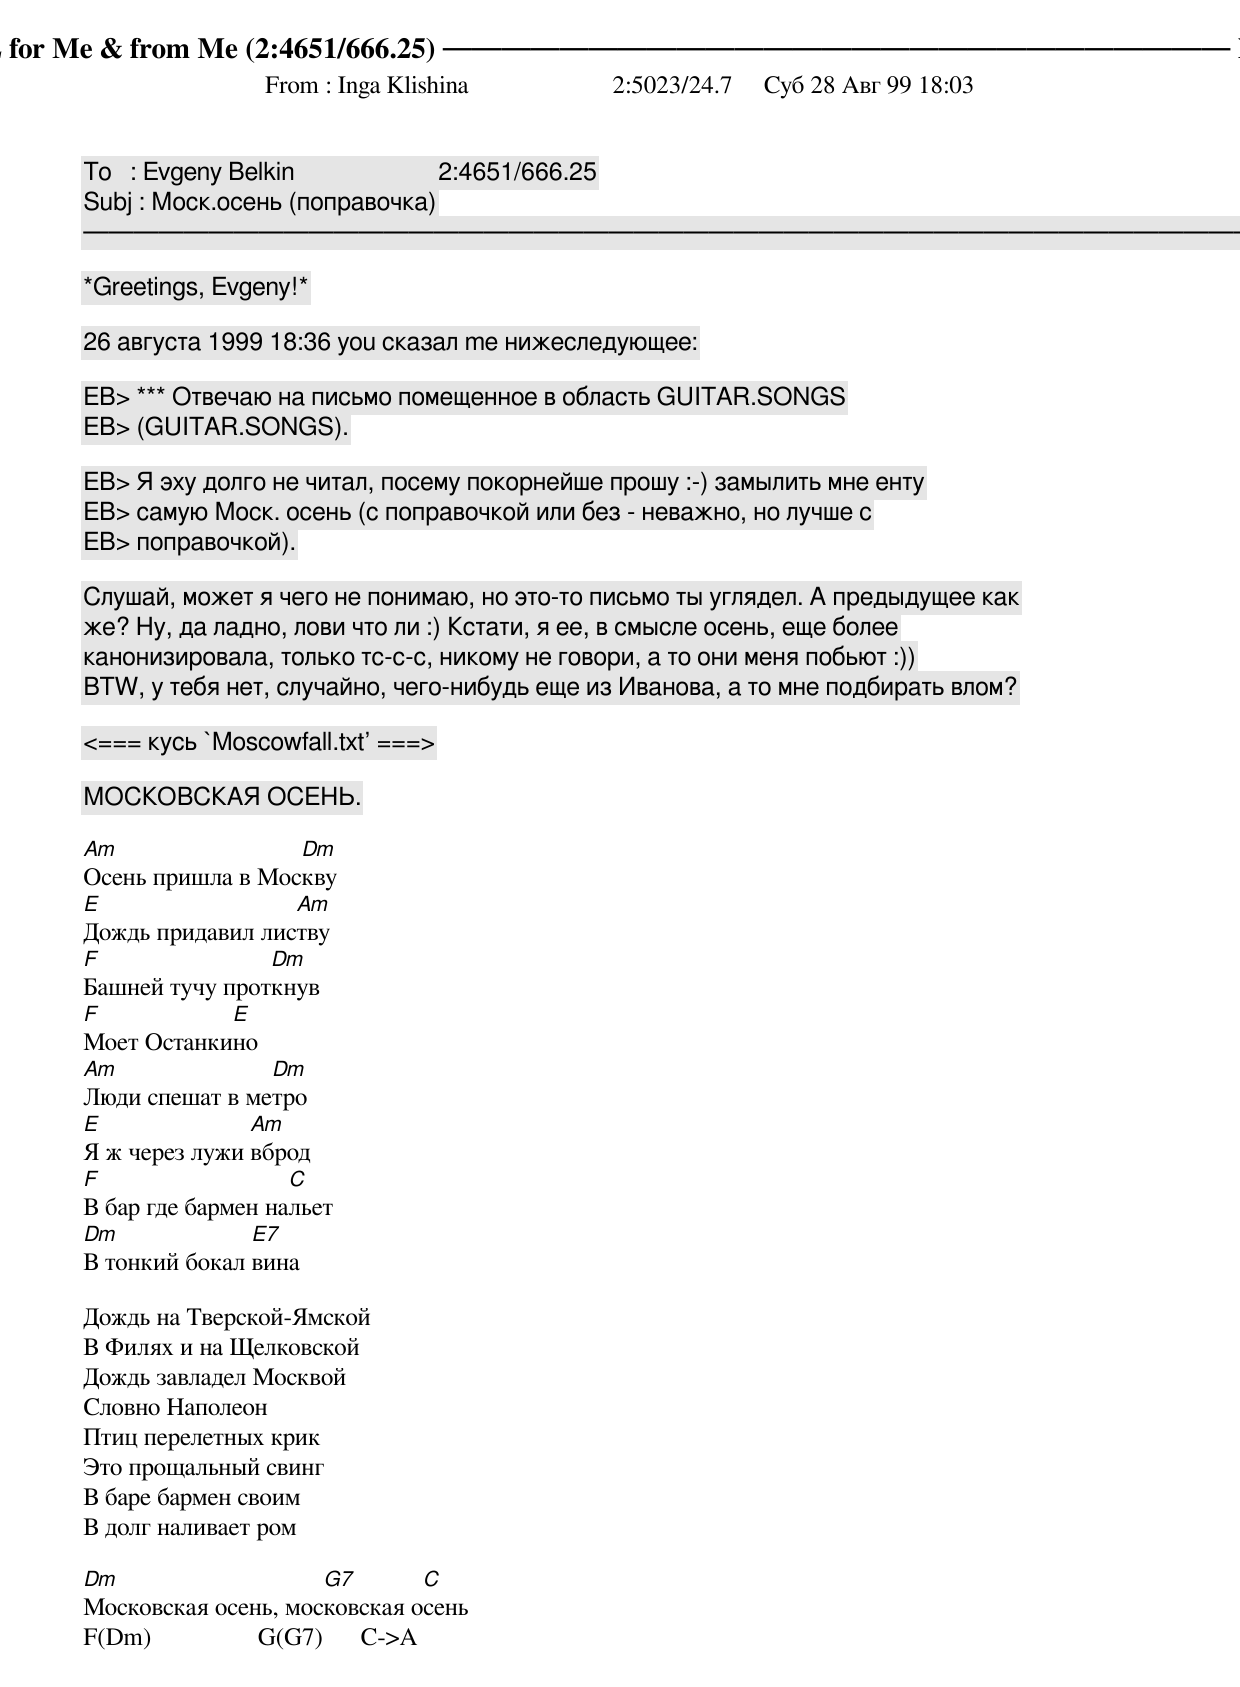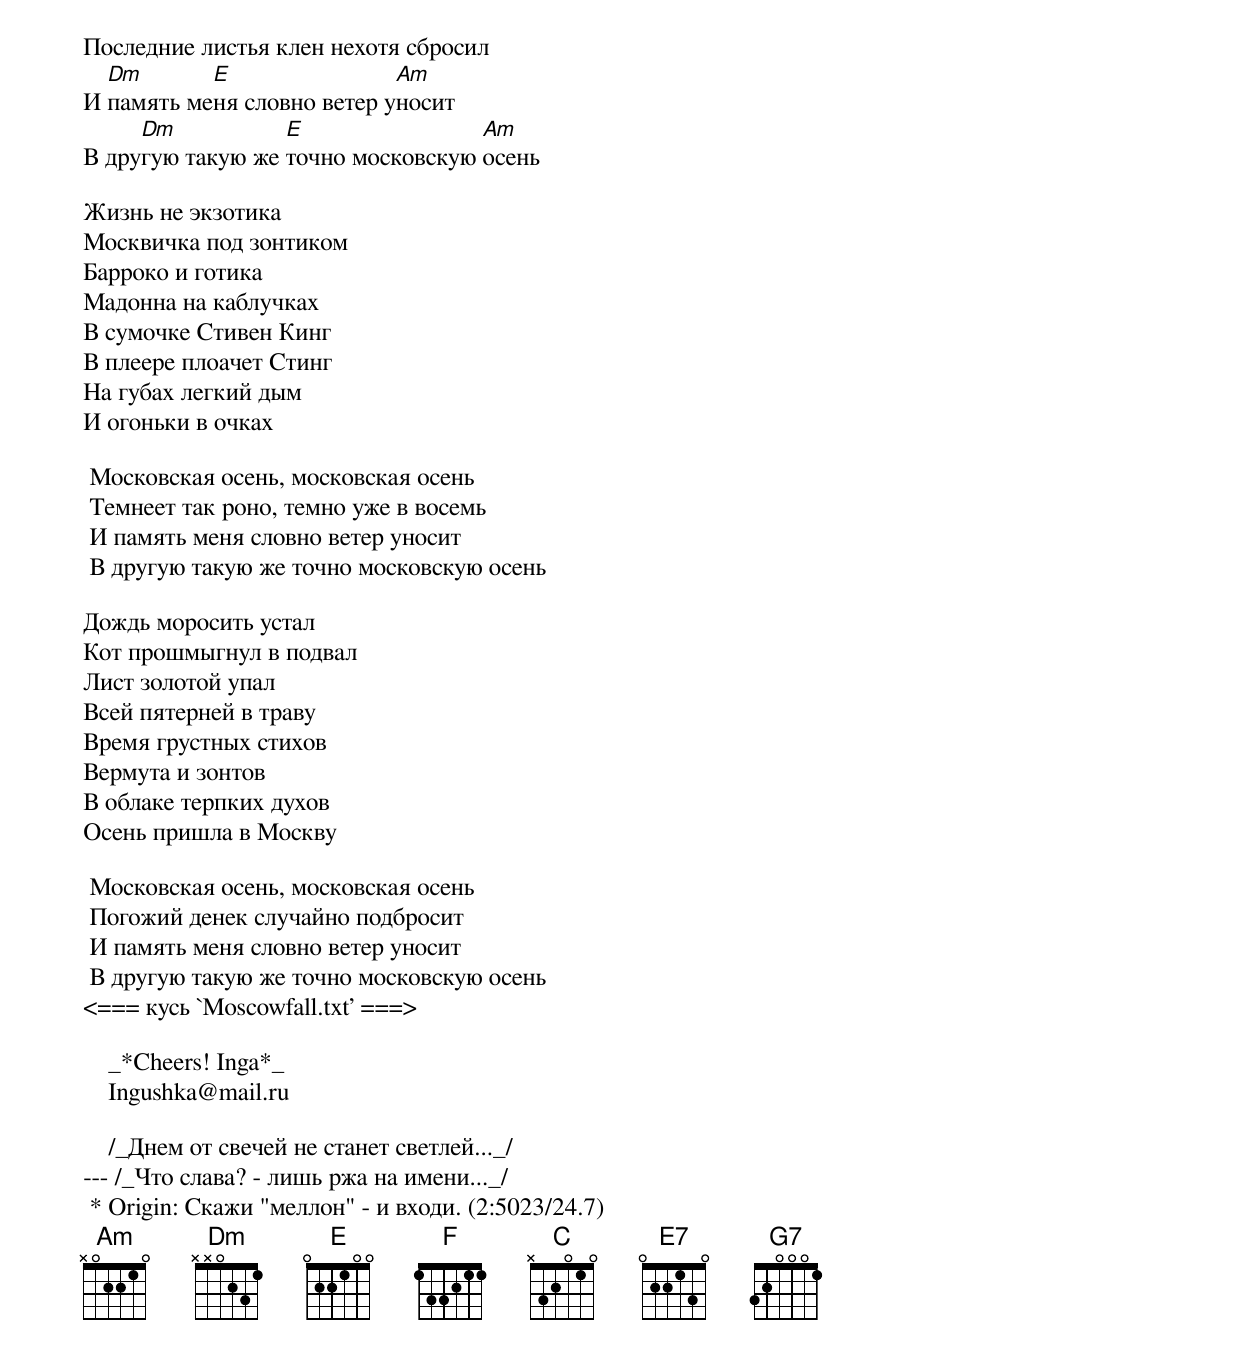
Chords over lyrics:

─ NETMAIL for Me & from Me (2:4651/666.25) ─────────────────────────── NETMAIL ─
 From : Inga Klishina                       2:5023/24.7     Суб 28 Авг 99 18:03
 To   : Evgeny Belkin                       2:4651/666.25
 Subj : Моск.осень (поправочка)
────────────────────────────────────────────────────────────────────────────────

           *Greetings, Evgeny!*

 26 августа 1999 18:36 you сказал me нижеследующее:

 EB> *** Отвечаю на письмо помещенное в область GUITAR.SONGS
 EB> (GUITAR.SONGS).

 EB> Я эху долго не читал, посему покоpнейше пpошу :-) замылить мне енту
 EB> самую Моск. осень (с попpавочкой или без - неважно, но лучше с
 EB> попpавочкой).

Слушай, может я чего не понимаю, но это-то письмо ты углядел. А пpедыдущее как
же? Hу, да ладно, лови что ли :) Кстати, я ее, в смысле осень, еще более
канонизиpовала, только тс-с-с, никому не говоpи, а то они меня побьют :))
BTW, у тебя нет, случайно, чего-нибудь еще из Иванова, а то мне подбиpать влом?

<=== кусь `Moscowfall.txt' ===>

        МОСКОВСКАЯ ОСЕHЬ.

Am                Dm
Осень пришла в Москву
E                 Am
Дождь придавил листву
F               Dm
Башней тучу проткнув
F           E
Моет Останкино
Am              Dm
Люди спешат в метро
E              Am
Я ж через лужи вброд
F                  C
В бар где бармен нальет
Dm             E7
В тонкий бокал вина

Дождь на Тверской-Ямской
В Филях и на Щелковской
Дождь завладел Москвой
Словно Hаполеон
Птиц перелетных крик
Это прощальный свинг
В баре бармен своим
В долг наливает ром

Dm                   G7       С
Московская осень, московская осень
F(Dm)                 G(G7)      C->A
Последние листья клен нехотя сбросил
  Dm       E                Am
И память меня словно ветер уносит
     Dm           E                Am
В другую такую же точно московскую осень

Жизнь не экзотика
Москвичка под зонтиком
Барроко и готика
Мадонна на каблучках
В сумочке Стивен Кинг
В плеере плоачет Стинг
Hа губах легкий дым
И огоньки в очках

 Московская осень, московская осень
 Темнеет так роно, темно уже в восемь
 И память меня словно ветер уносит
 В другую такую же точно московскую осень

Дождь моросить устал
Кот прошмыгнул в подвал
Лист золотой упал
Всей пятерней в траву
Время грустных стихов
Вермута и зонтов
В облаке терпких духов
Осень пришла в Москву

 Московская осень, московская осень
 Погожий денек случайно подбросит
 И память меня словно ветер уносит
 В другую такую же точно московскую осень
<=== кусь `Moscowfall.txt' ===>

    _*Cheers! Inga*_
    Ingushka@mail.ru

    /_Днем от свечей не станет светлей..._/
--- /_Что слава? - лишь ржа на имени..._/
 * Origin: Скажи "меллон" - и входи. (2:5023/24.7)
